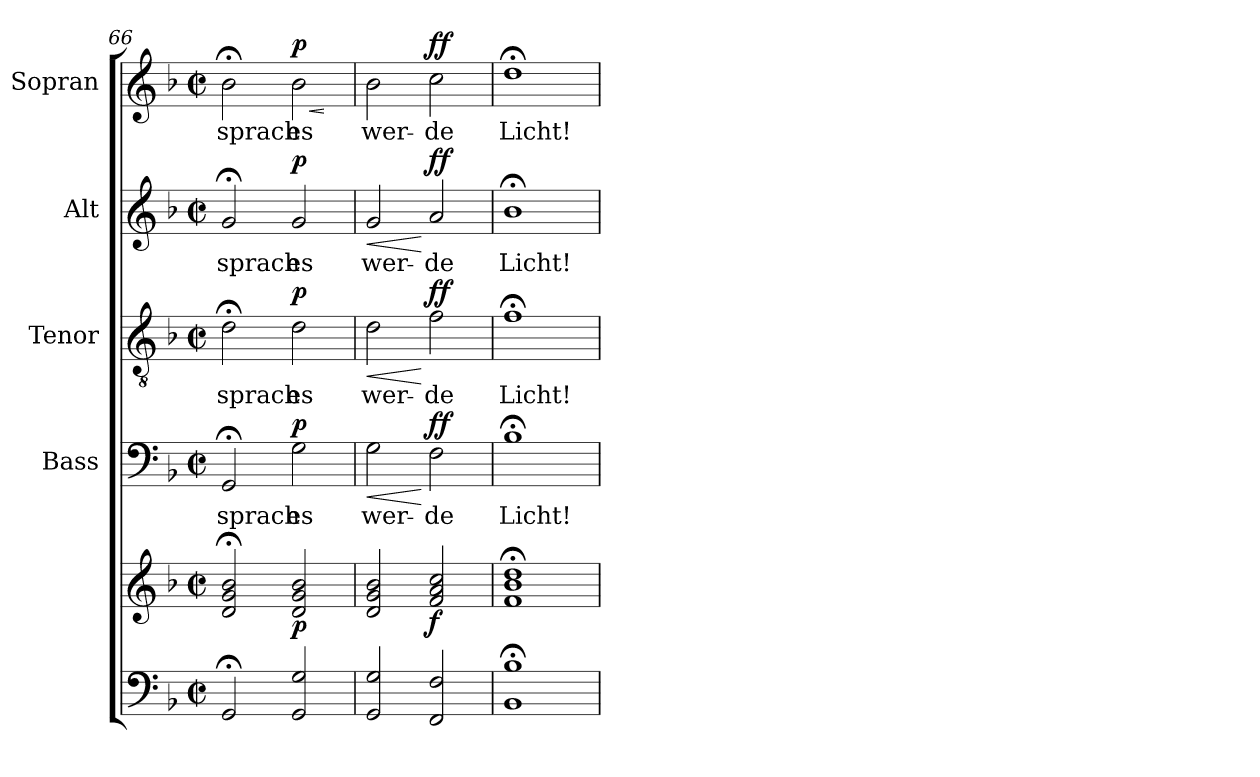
**kern	**kern	**dynam	**kern	**text	**dynam	**kern	**text	**dynam	**kern	**text	**dynam	**kern	**text	**dynam
*part5	*part5	*part5	*part4	*part4	*part4	*part3	*part3	*part3	*part2	*part2	*part2	*part1	*part1	*part1
*staff6	*staff5	*staff5/6	*staff4	*staff4	*staff4	*staff3	*staff3	*staff3	*staff2	*staff2	*staff2	*staff1	*staff1	*staff1
*	*	*	*I"Bass	*	*	*I"Tenor	*	*	*I"Alt	*	*	*I"Sopran	*	*
*	*	*	*I'B.	*	*	*I'T.	*	*	*I'A.	*	*	*I'S.	*	*
*clefF4	*clefG2	*	*clefF4	*	*	*clefGv2	*	*	*clefG2	*	*	*clefG2	*	*
*k[b-]	*k[b-]	*	*k[b-]	*	*	*k[b-]	*	*	*k[b-]	*	*	*k[b-]	*	*
*F:	*F:	*	*F:	*	*	*F:	*	*	*F:	*	*	*F:	*	*
*M2/2	*M2/2	*	*M2/2	*	*	*M2/2	*	*	*M2/2	*	*	*M2/2	*	*
*met(c|)	*met(c|)	*	*met(c|)	*	*	*met(c|)	*	*	*met(c|)	*	*	*met(c|)	*	*
=66	=66	=66	=66	=66	=66	=66	=66	=66	=66	=66	=66	=66	=66	=66
!	!	!	!	!LO:LY:b	!	!	!LO:LY:b	!	!	!LO:LY:b	!	!	!LO:LY:b	!
2GG;/	2d/;< 2g/;< 2b-/;<	.	2GG;</	sprach	.	2d;<\	sprach	.	2g;</	sprach	.	2b-;<\	sprach	.
!	!	!LO:DY:b	!	!LO:LY:b	!LO:DY:a	!	!LO:LY:b	!LO:DY:a	!	!LO:LY:b	!LO:DY:a	!	!LO:LY:b	!LO:HP:b
!	!	!	!	!	!	!	!	!	!	!	!	!	!	!LO:DY:n=1:a
2GG/ 2G/	2d/ 2g/ 2b-/	p	2G\	es	p	2d\	es	p	2g/	es	p	2b-\	es	< p
.	.	.	.	.	.	.	.	.	.	.	.	.	.	[
!!LO:PB:g=z
=67	=67	=67	=67	=67	=67	=67	=67	=67	=67	=67	=67	=67	=67	=67
!	!	!	!	!LO:LY:b	!LO:HP:b	!	!LO:LY:b	!LO:HP:b	!	!LO:LY:b	!LO:HP:b	!	!LO:LY:b	!
2GG/ 2G/	2d/ 2g/ 2b-/	.	2G\	wer-	<	2d\	wer-	<	2g/	wer-	<	2b-\	wer-	.
!	!	!LO:DY:b	!	!LO:LY:b	!LO:DY:n=1:a	!	!LO:LY:b	!LO:DY:n=1:a	!	!LO:LY:b	!LO:DY:n=1:a	!	!LO:LY:b	!LO:DY:a
2FF/ 2F/	2f/ 2a/ 2cc/	f	2F\	-de	[ ff	2f\	-de	[ ff	2a/	-de	[ ff	2cc\	-de	ff
=68	=68	=68	=68	=68	=68	=68	=68	=68	=68	=68	=68	=68	=68	=68
!	!	!	!	!LO:LY:b	!	!	!LO:LY:b	!	!	!LO:LY:b	!	!	!LO:LY:b	!
1BB-; 1B-;	1f;< 1b-;< 1dd;<	.	1B-;<	Licht!	.	1f;<	Licht!	.	1b-;<	Licht!	.	1dd;<	Licht!	.
=	=	=	=	=	=	=	=	=	=	=	=	=	=	=
*-	*-	*-	*-	*-	*-	*-	*-	*-	*-	*-	*-	*-	*-	*-
